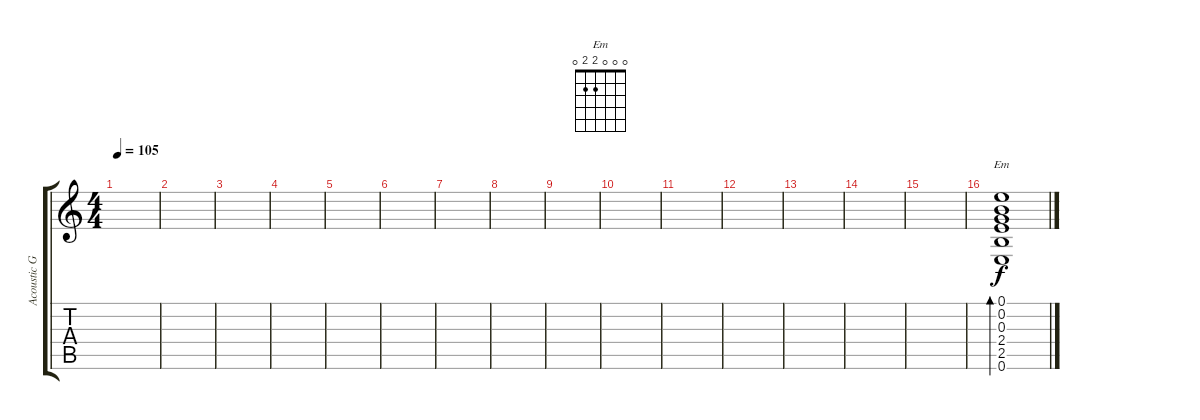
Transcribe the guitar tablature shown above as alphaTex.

\track ("Acoustic Guitar" "Acoustic G") {instrument acousticguitarsteel}
\staff {score tabs}
\tuning (E4 B3 G3 D3 A2 E2) {hide}
\chord ("Em" 0 0 0 2 2 0)
\ts (4 4)
\tempo 105
\clef g2
\ks c
|
|
|
|
|
|
|
|
|
|
|
|
|
|
|
(0.1 0.2 0.3 2.4 2.5 0.6).1{bd 480 ch "Em"}
